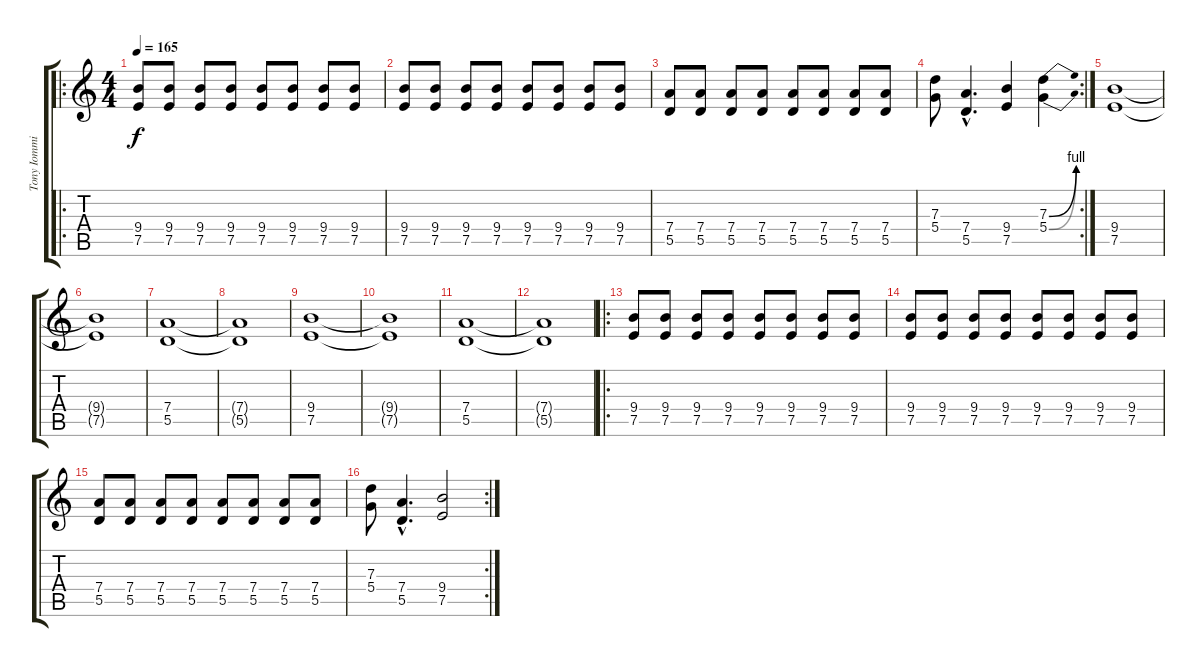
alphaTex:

\track ("Tony Iommi" "Tony Iommi") {instrument distortionguitar}
\staff {score tabs}
\tuning (E4 B3 G3 D3 A2 E2) {hide}
\ro
\ts (4 4)
\tempo 165
\clef g2
\ks c
(9.4 7.5).8{dy f} (9.4 7.5).8 (9.4 7.5).8 (9.4 7.5).8 (9.4 7.5).8 (9.4 7.5).8 (9.4 7.5).8 (9.4 7.5).8 |
(9.4 7.5).8 (9.4 7.5).8 (9.4 7.5).8 (9.4 7.5).8 (9.4 7.5).8 (9.4 7.5).8 (9.4 7.5).8 (9.4 7.5).8 |
(7.4 5.5).8 (7.4 5.5).8 (7.4 5.5).8 (7.4 5.5).8 (7.4 5.5).8 (7.4 5.5).8 (7.4 5.5).8 (7.4 5.5).8 |
\rc 2
(7.3 5.4).8 (7.4{hac} 5.5{hac}).4{d} (9.4 7.5).4 (7.3{be (bend 0 0 60 4)} 5.4{be (bend 0 0 60 4)}).4 |
(9.4 7.5).1 |
(9.4{t} 7.5{t}).1 |
(7.4 5.5).1 |
(7.4{t} 5.5{t}).1 |
(9.4 7.5).1 |
(9.4{t} 7.5{t}).1 |
(7.4 5.5).1 |
(7.4{t} 5.5{t}).1 |
\ro
(9.4 7.5).8 (9.4 7.5).8 (9.4 7.5).8 (9.4 7.5).8 (9.4 7.5).8 (9.4 7.5).8 (9.4 7.5).8 (9.4 7.5).8 |
(9.4 7.5).8 (9.4 7.5).8 (9.4 7.5).8 (9.4 7.5).8 (9.4 7.5).8 (9.4 7.5).8 (9.4 7.5).8 (9.4 7.5).8 |
(7.4 5.5).8 (7.4 5.5).8 (7.4 5.5).8 (7.4 5.5).8 (7.4 5.5).8 (7.4 5.5).8 (7.4 5.5).8 (7.4 5.5).8 |
\rc 2
(7.3 5.4).8 (7.4{hac} 5.5{hac}).4{d} (9.4 7.5).2
